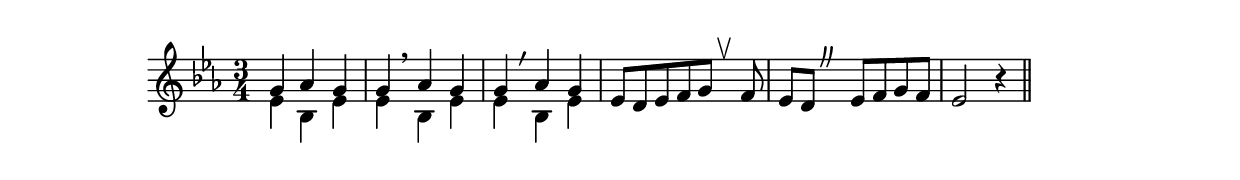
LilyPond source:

%% Do not edit this file; it is auto-generated from LSR http://lsr.dsi.unimi.it
%% This file is in the public domain.
\version "2.13.1"

\header {
  lsrtags = "expressive-marks"

  texidoc = "
Breathing signs are available in different tastes: commas (default),
ticks, vees and \"railroad tracks\" (caesura).

"
  doctitle = "Breathing signs"
} % begin verbatim

\new Staff \relative c'' {
  \key es \major
  \time 3/4
  % this bar contains no \breathe
  << { g4 as g } \\ { es4 bes es } >> |
  % Modern notation:
  % by default, \breathe uses the rcomma, just as if saying:
  % \override BreathingSign #'text = #(make-musicglyph-markup "scripts.rcomma")
  << { g4 as g } \\ { es4 \breathe bes es } >> |
  
  % rvarcomma and lvarcomma are variations of the default rcomma and lcomma
  % N.B.: must use Staff context here, since we start a Voice below
  \override Staff.BreathingSign #'text = \markup { \musicglyph #"scripts.rvarcomma" }
  << { g4 as g } \\ { es4 \breathe bes es } >> |
  
  % vee
  \override BreathingSign #'text = \markup { \musicglyph #"scripts.upbow" }
  es8[ d es f g] \breathe f |
  
  % caesura
  \override BreathingSign #'text = \markup { \musicglyph #"scripts.caesura.curved" }
  es8[ d] \breathe es[ f g f] |
  es2 r4 \bar "||"
}

